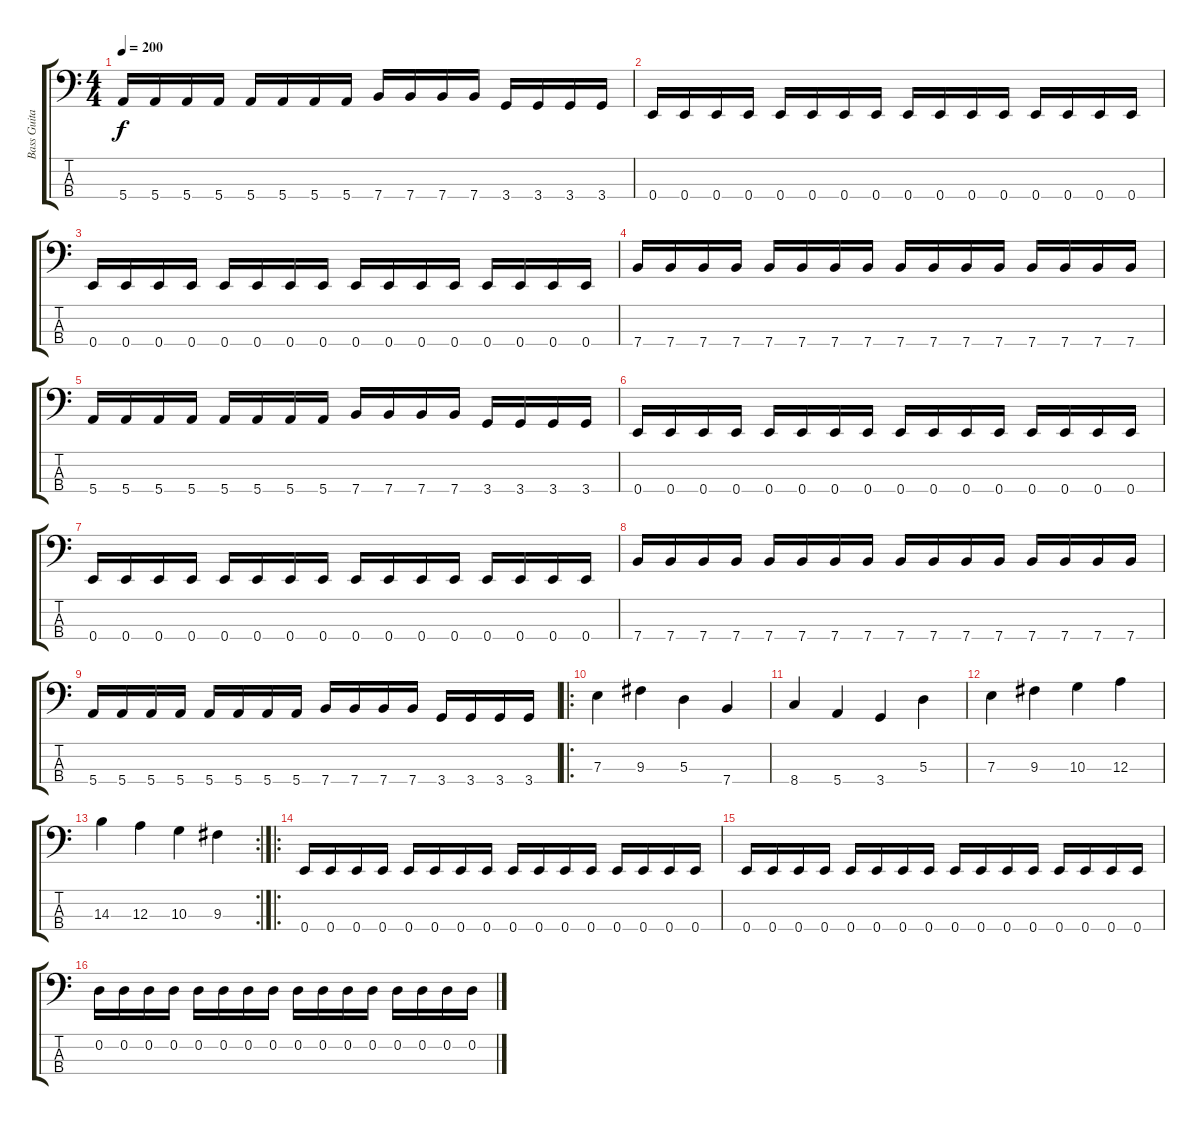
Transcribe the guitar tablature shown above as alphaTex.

\track ("Bass Guitar" "Bass Guita") {instrument electricbasspick}
\staff {score tabs}
\tuning (G2 D2 A1 E1) {hide}
\ts (4 4)
\tempo 200
\clef f4
\ks c
5.4.16{dy f} 5.4.16 5.4.16 5.4.16 5.4.16 5.4.16 5.4.16 5.4.16 7.4.16 7.4.16 7.4.16 7.4.16 3.4.16 3.4.16 3.4.16 3.4.16 |
0.4.16 0.4.16 0.4.16 0.4.16 0.4.16 0.4.16 0.4.16 0.4.16 0.4.16 0.4.16 0.4.16 0.4.16 0.4.16 0.4.16 0.4.16 0.4.16 |
0.4.16 0.4.16 0.4.16 0.4.16 0.4.16 0.4.16 0.4.16 0.4.16 0.4.16 0.4.16 0.4.16 0.4.16 0.4.16 0.4.16 0.4.16 0.4.16 |
7.4.16 7.4.16 7.4.16 7.4.16 7.4.16 7.4.16 7.4.16 7.4.16 7.4.16 7.4.16 7.4.16 7.4.16 7.4.16 7.4.16 7.4.16 7.4.16 |
5.4.16 5.4.16 5.4.16 5.4.16 5.4.16 5.4.16 5.4.16 5.4.16 7.4.16 7.4.16 7.4.16 7.4.16 3.4.16 3.4.16 3.4.16 3.4.16 |
0.4.16 0.4.16 0.4.16 0.4.16 0.4.16 0.4.16 0.4.16 0.4.16 0.4.16 0.4.16 0.4.16 0.4.16 0.4.16 0.4.16 0.4.16 0.4.16 |
0.4.16 0.4.16 0.4.16 0.4.16 0.4.16 0.4.16 0.4.16 0.4.16 0.4.16 0.4.16 0.4.16 0.4.16 0.4.16 0.4.16 0.4.16 0.4.16 |
7.4.16 7.4.16 7.4.16 7.4.16 7.4.16 7.4.16 7.4.16 7.4.16 7.4.16 7.4.16 7.4.16 7.4.16 7.4.16 7.4.16 7.4.16 7.4.16 |
5.4.16 5.4.16 5.4.16 5.4.16 5.4.16 5.4.16 5.4.16 5.4.16 7.4.16 7.4.16 7.4.16 7.4.16 3.4.16 3.4.16 3.4.16 3.4.16 |
\ro
7.3.4 9.3.4 5.3.4 7.4.4 |
8.4.4 5.4.4 3.4.4 5.3.4 |
7.3.4 9.3.4 10.3.4 12.3.4 |
\rc 2
14.3.4 12.3.4 10.3.4 9.3.4 |
\ro
0.4.16 0.4.16 0.4.16 0.4.16 0.4.16 0.4.16 0.4.16 0.4.16 0.4.16 0.4.16 0.4.16 0.4.16 0.4.16 0.4.16 0.4.16 0.4.16 |
0.4.16 0.4.16 0.4.16 0.4.16 0.4.16 0.4.16 0.4.16 0.4.16 0.4.16 0.4.16 0.4.16 0.4.16 0.4.16 0.4.16 0.4.16 0.4.16 |
0.2.16 0.2.16 0.2.16 0.2.16 0.2.16 0.2.16 0.2.16 0.2.16 0.2.16 0.2.16 0.2.16 0.2.16 0.2.16 0.2.16 0.2.16 0.2.16
